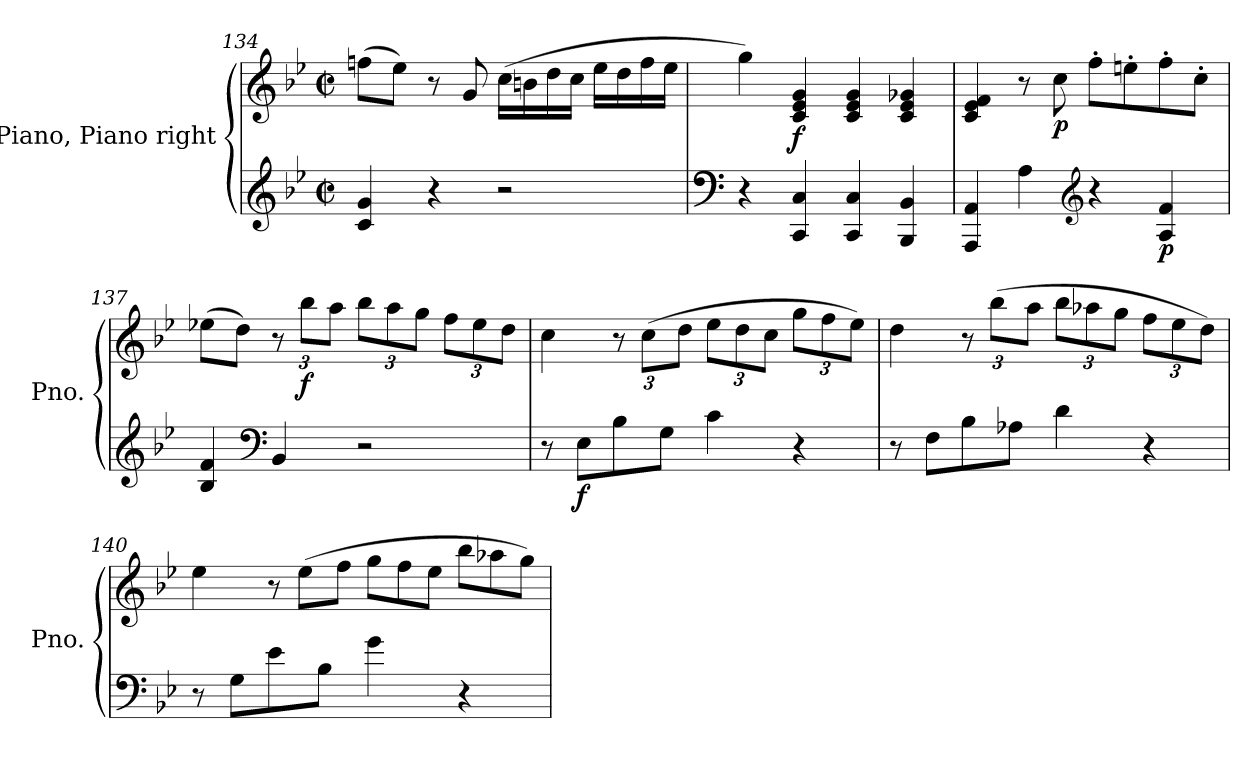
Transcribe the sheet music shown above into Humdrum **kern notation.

**kern	**kern	**dynam
*part1	*part1	*part1
*staff2	*staff1	*staff1/2
*I"Piano, Piano right	*	*
*I'Pno.	*	*
*clefG2	*clefG2	*
*k[b-e-]	*k[b-e-]	*
*M2/2	*M2/2	*
*met(c|)	*met(c|)	*
=134	=134	=134
4c/ 4g/	(>8ffn\L	.
.	8ee-\J)	.
4r	8r	.
.	8g/	.
2r	(>16cc\LL	.
.	16bn\	.
.	16dd\	.
.	16cc\JJ	.
.	16ee-\LL	.
.	16dd\	.
.	16ff\	.
.	16ee-\JJ	.
=135	=135	=135
*clefF4	*	*
4r	4gg\)	.
!	!	!LO:DY:b
4CC/ 4C/	4c/ 4e-/ 4g/	f
4CC/ 4C/	4c/ 4e-/ 4g/	.
4BBB-/ 4BB-/	4c/ 4e-/ 4g-X/	.
=136	=136	=136
4AAA/ 4AA/	4c/ 4e-/ 4f/	.
4A\	8r	.
!	!	!LO:DY:b
.	8cc\	p
*clefG2	*	*
4r	8ff'\L	.
.	8een'\	.
!	!	!LO:DY:b=2
4A/ 4f/	8ff'\	p
.	8cc'\J	.
=137	=137	=137
4B-/ 4f/	(>8ee-X\L	.
.	8dd\J)	.
*clefF4	*	*
*	*Xbrackettup	*
4BB-/	12r	.
!	!	!LO:DY:b
.	12bb-\L	f
.	12aa\J	.
2r	12bb-\L	.
.	12aa\	.
.	12gg\J	.
.	12ff\L	.
.	12ee-\	.
.	12dd\J	.
=138	=138	=138
8r	4cc\	.
!	!	!LO:DY:b=2
8E-\L	.	f
8B-\	12r	.
.	(>12cc\L	.
8G\J	.	.
.	12dd\J	.
4c\	12ee-\L	.
.	12dd\	.
.	12cc\J	.
4r	12gg\L	.
.	12ff\	.
.	12ee-\J)	.
=139	=139	=139
8r	4dd\	.
8F\L	.	.
8B-\	12r	.
.	(>12bb-\L	.
8A-X\J	.	.
.	12aa\J	.
4d\	12bb-\L	.
.	12aa-X\	.
.	12gg\J	.
4r	12ff\L	.
.	12ee-\	.
.	12dd\J)	.
=140	=140	=140
8r	4ee-\	.
8G\L	.	.
*	*Xtuplet	*
8e-\	12r	.
.	(>12ee-\L	.
8B-\J	.	.
.	12ff\J	.
4g\	12gg\L	.
.	12ff\	.
.	12ee-\J	.
4r	12bb-\L	.
.	12aa-X\	.
.	12gg\J)	.
=	=	=
*-	*-	*-
